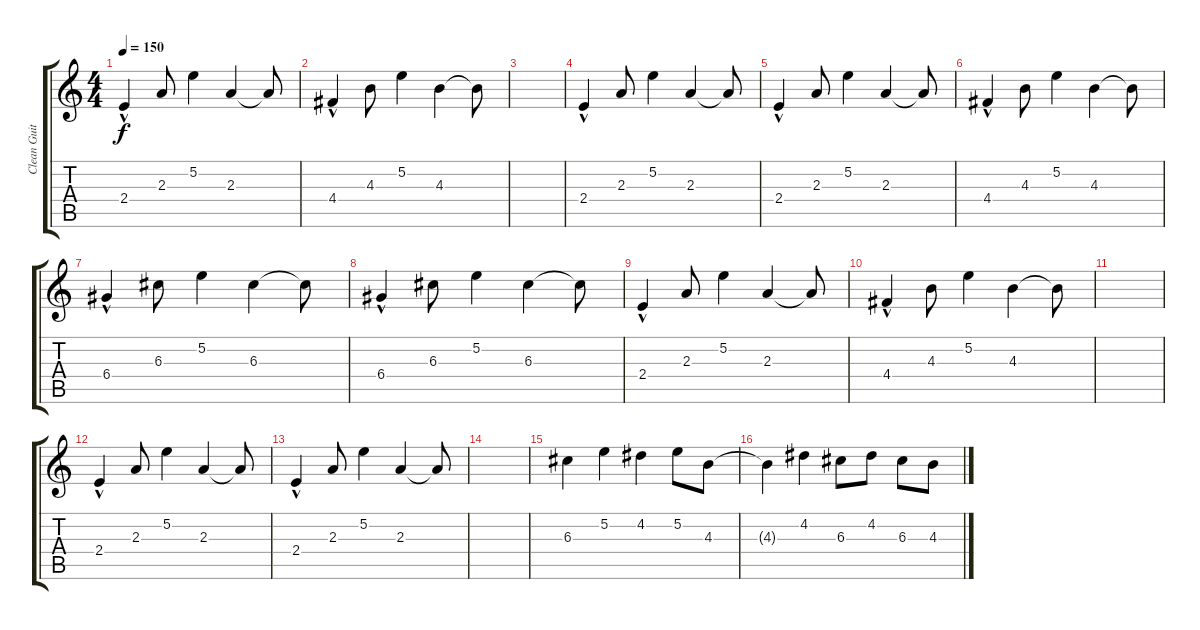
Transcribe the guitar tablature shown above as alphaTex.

\track ("Clean Guitar" "Clean Guit") {instrument electricguitarclean}
\staff {score tabs}
\tuning (E4 B3 G3 D3 A2 E2) {hide}
\ts (4 4)
\tempo 150
\clef g2
\ks c
2.4{hac}.4{dy f} 2.3.8 5.2.4 2.3.4 2.3{t}.8 |
4.4{hac}.4 4.3.8 5.2.4 4.3.4 4.3{t}.8 |
|
2.4{hac}.4 2.3.8 5.2.4 2.3.4 2.3{t}.8 |
2.4{hac}.4 2.3.8 5.2.4 2.3.4 2.3{t}.8 |
4.4{hac}.4 4.3.8 5.2.4 4.3.4 4.3{t}.8 |
6.4{hac}.4 6.3.8 5.2.4 6.3.4 6.3{t}.8 |
6.4{hac}.4 6.3.8 5.2.4 6.3.4 6.3{t}.8 |
2.4{hac}.4 2.3.8 5.2.4 2.3.4 2.3{t}.8 |
4.4{hac}.4 4.3.8 5.2.4 4.3.4 4.3{t}.8 |
|
2.4{hac}.4 2.3.8 5.2.4 2.3.4 2.3{t}.8 |
2.4{hac}.4 2.3.8 5.2.4 2.3.4 2.3{t}.8 |
|
6.3.4 5.2.4 4.2.4 5.2.8 4.3.8 |
4.3{t}.4 4.2.4 6.3.8 4.2.8 6.3.8 4.3.8
